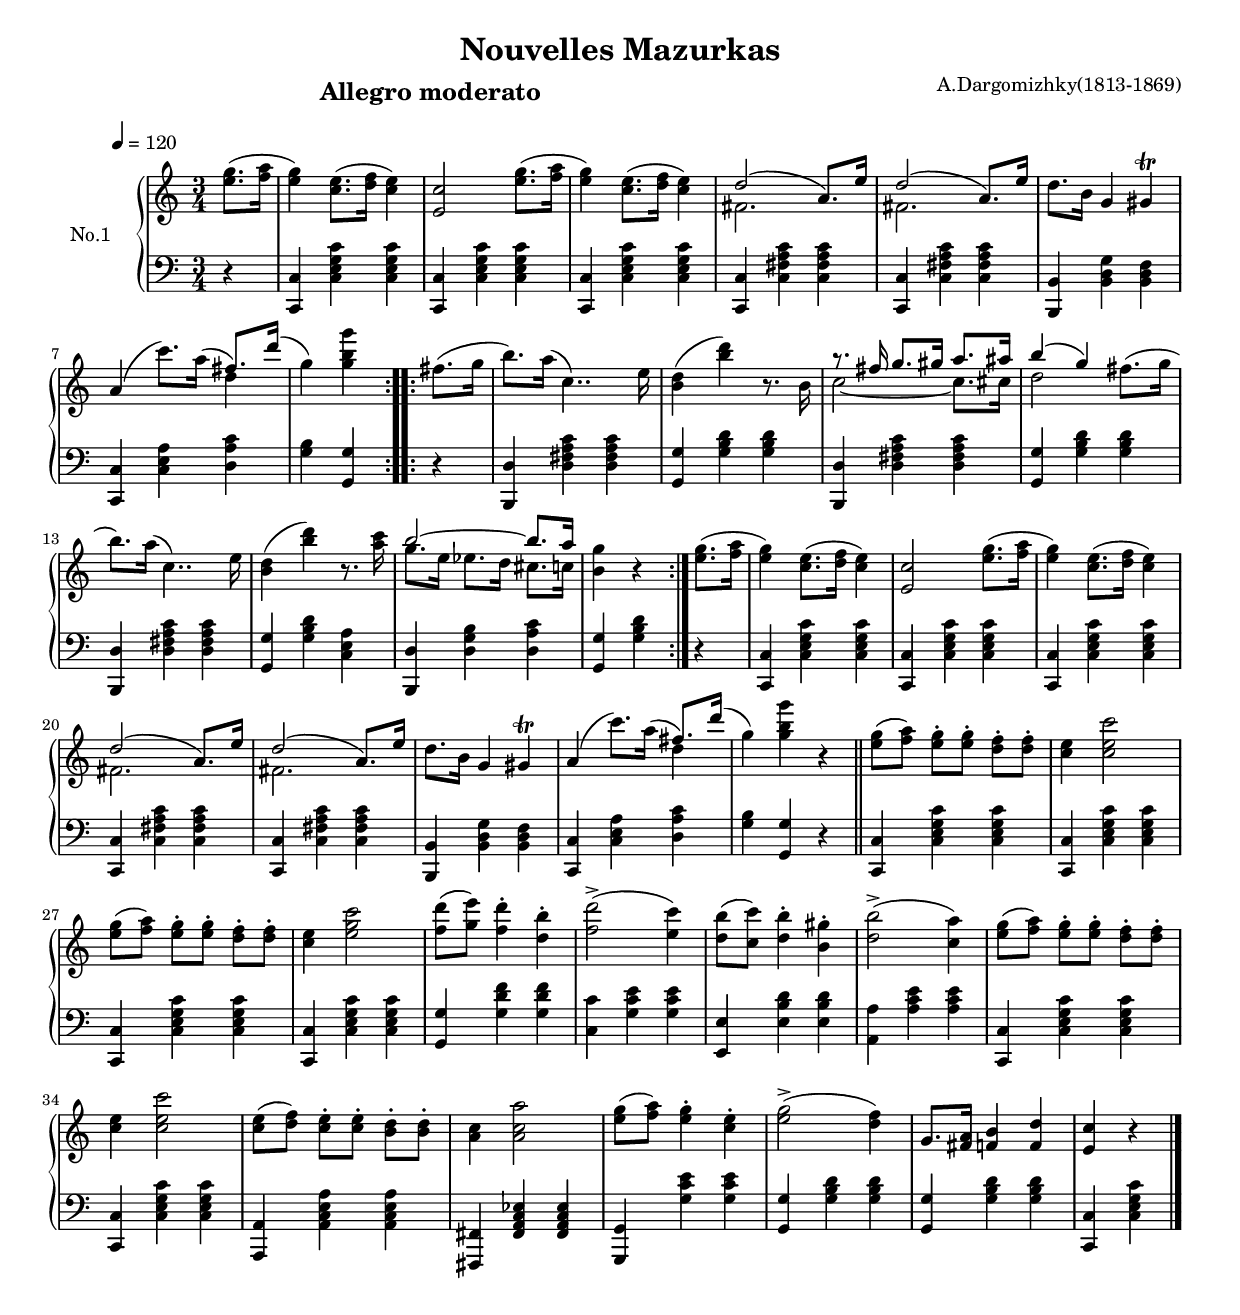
%{
  Nouvelles Mazurkas No.1 by A.Dargomizhky
  $Id$
%}
\include "deutsch.ly"
\header {
  title = "Nouvelles Mazurkas"
  composer = "A.Dargomizhky(1813-1869)"
}

#(set-global-staff-size 17)
% #0 - #8
partAupper = {
  <e  g>8.( <f a>16 |
  <e g>4) <c e>8.( <d f>16 <c e>4) |
  <e, c'>2
  <e' g>8.( <f a>16 | <e g>4) <c e>8.( <d f>16 <c e>4) |
  <<
    { d2( a8.) e'16 | d2( a8.) e'16 | } \\
    { fis,2. | fis2. }
  >>
  d'8. h16 g4 gis4~\trill | 
  <<
    { a(  \stemDown c'8.) a16(  \stemUp fis8.) d'16( |
      \stemNeutral g,4) <g h g'> } \\
    { s2 d4 | s2 }
  >>
}

partAlower = {
  r4 | \repeat unfold 3 { <c c'> <c' e g c> <c e g c> | }
  <c, c'> <c' fis a c> <c fis a c> | <c, c'> <c' fis a c> <c fis a c> 
  <h, h'> <h' d g> <h d f> | <c, c'> <c' e a> <d a' c> | <g h> <g, g'> 
}

% #8 - 15
partBupper = {
  fis8.( g16 | h8.) a16( c,4..) e16 | <h d>4( <h' d>) r8. h,16 |
  <<
    { r8. fis'16 g8. gis16 a8. ais16 | h4( g) } \\
    { c,2~ c8. cis16 | d2}
  >>
  fis8.( g16 | h8.) a16( c,4..) e16 | <h d>4( <h' d>) r8. <a c>16 |
  <<
    { h2~ h8. a16 | } \\
    { g8. e16 es8. d16 cis8. c16 |}
  >>
  <h g'>4 r4
}

partBlower = {
  r4 |
  \repeat unfold 2 { <h, d'> <d' fis a c> <d fis a c> |
    <g, g'> <g' h d> <g h d> |}
  <h,, d'> <d' fis a c> <d fis a c> |
  <g, g'> <g' h d> <c, e a> |
  <h, d'> <d' g h> <d a' c> |
  <g, g'> <g' h d>
}

partCupper = {
  r4
  \bar "||"
  <e g>8( <f a>) <e g>-.[ <e g>-.] <d f>-. <d f>-. |
  <c e>4 <c e c'>2 |
  <e g>8( <f a>) <e g>-.[ <e g>-.] <d f>-. <d f>-. |
  <c e>4 <e g c>2 |
  <f d'>8( <g e'>) <f d'>4-. <d h'>-. |
  <f d'>2->( <e c'>4) |
  <d h'>8( <c c'>) <d h'>4-. <h gis'>-. |
  <d h'>2->( <c a'>4) | 
  <e g>8( <f a>) <e g>-.[ <e g>-.] <d f>-. <d f>-. |
  <c e>4 <c e c'>2 |
  <c e>8( <d f>) <c e>-.[ <c e>-.] <h d>-. <h d>-. |
  <a c>4 <a c a'>2 |
  <e' g>8( <f a>) <e g>4-. <c e>-. |
  <e g>2->( <d f>4) |
  g,8. <fis a>16 <f h>4 <f d'> | <e c'> r4 
  \bar "|."
}

partClower = {
  r4
  \bar "||"
  \repeat unfold 4 {<c,, c'> <c' e g c> <c e g c> | }
  <g g'> <g' d' f> <g d' f> |
  <c, c'> <g' c e> <g c e> |
  <e, e'> <e' h' d> <e h' d> |
  <a, a'> <a' c e> <a c e> |
  <c,, c'> <c' e g c> <c e g c> |
  <c, c'> <c' e g c> <c e g c> |
  <a, a'> <a' c e a> <a c e a> |
  <fis, fis'> <fis' a c es> <fis a c es> |
  <g, g'> <g'' c e> <g c e> |
  <g, g'> <g' h d> <g h d> |
  <g, g'> <g' h d> <g h d> |
  <c,, c'> <c' e g c>
}


upper = \relative e'' {
  \once \override Score.RehearsalMark #'break-align-symbol = #'time-signature
  \once \override Score.RehearsalMark #'extra-offset = #'(16 . 2)
  \time 3/4
  \key c \major
  \tempo 4 = 120 
  \mark \markup { \bold { "Allegro moderato"}}
  \partial 4
  \repeat volta 2 \partAupper
  \repeat volta 2 \partBupper
  \partAupper
  \partCupper
}

lower = \relative c, {
  \clef bass
  \repeat volta 2 \partAlower
  \repeat volta 2 \partBlower
  \relative c, \partAlower
  \partClower
  
}

\score {
  \new PianoStaff <<
      \set PianoStaff.instrumentName = #"No.1"
      \new Staff = "upper" \upper
      \new Staff = "lower" \lower
  >>
  \layout{
    \context { \Score
      \override MetronomeMark #'extra-offset = #'(-9 . 0)
      \override MetronomeMark #'padding = #'3
    }
  }
  \midi {}
}
